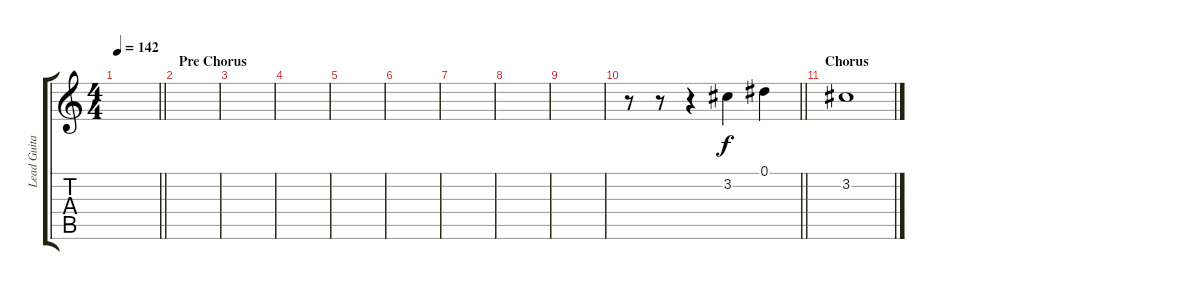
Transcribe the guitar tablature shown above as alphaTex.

\track ("Lead Guitar" "Lead Guita") {instrument acousticguitarsteel}
\staff {score tabs}
\tuning (Eb4 Bb3 Gb3 Db3 Ab2 Eb2) {hide}
\ts (4 4)
\tempo 142
\clef g2
\barLineRight lightlight
\ks c
|
\section ("" "Pre Chorus")
|
|
|
|
|
|
|
|
\barLineRight lightlight
r.8 r.8 r.4 3.2.4 0.1.4 |
\section ("" "Chorus")
3.2.1
